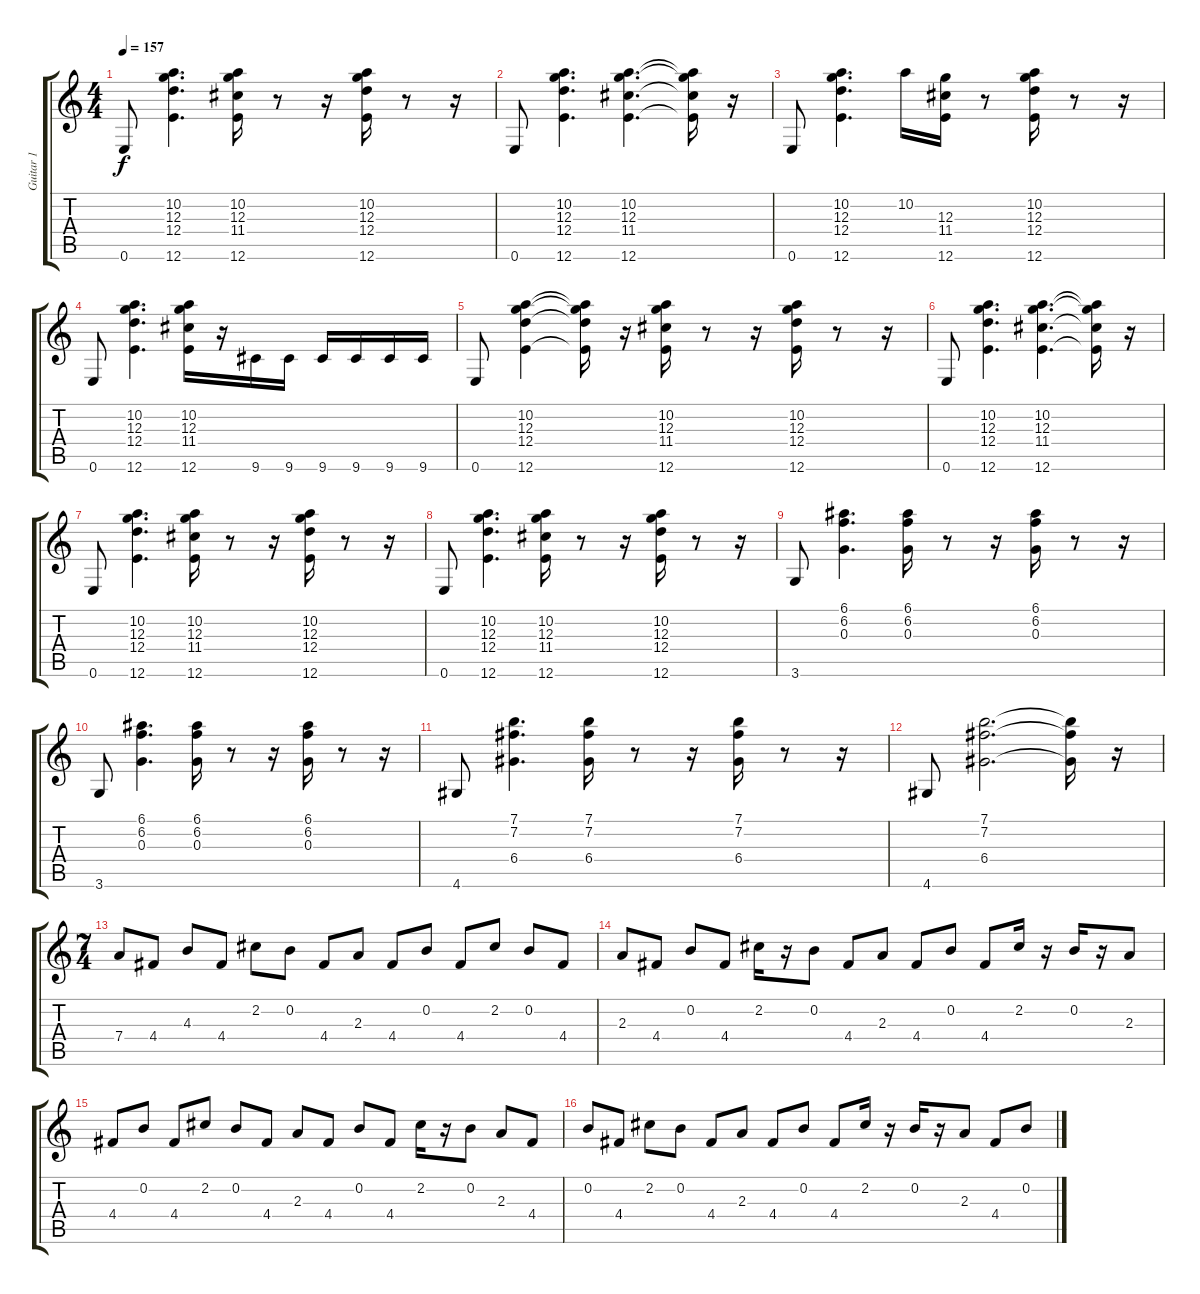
\track ("Guitar 1" "Guitar 1") {instrument electricguitarclean}
\staff {score tabs}
\tuning (E4 B3 G3 D3 A2 E2) {hide}
\ts (4 4)
\tempo 157
\clef g2
\ks c
0.6.8{dy f} (10.2 12.3 12.4 12.6).4{d} (10.2 12.3 11.4 12.6).16 r.8 r.16 (10.2 12.3 12.4 12.6).16 r.8 r.16 |
0.6.8 (10.2 12.3 12.4 12.6).4{d} (10.2 12.3 11.4 12.6).4{d} (10.2{t} 12.3{t} 11.4{t} 12.6{t}).16 r.16 |
0.6.8 (10.2 12.3 12.4 12.6).4{d} 10.2.16 (12.3 11.4 12.6).16 r.8 (10.2 12.3 12.4 12.6).16 r.8 r.16 |
0.6.8 (10.2 12.3 12.4 12.6).4{d} (10.2 12.3 11.4 12.6).16 r.16 9.6.16 9.6.16 9.6.16 9.6.16 9.6.16 9.6.16 |
0.6.8 (10.2 12.3 12.4 12.6).4 (10.2{t} 12.3{t} 12.4{t} 12.6{t}).16 r.16 (10.2 12.3 11.4 12.6).16 r.8 r.16 (10.2 12.3 12.4 12.6).16 r.8 r.16 |
0.6.8 (10.2 12.3 12.4 12.6).4{d} (10.2 12.3 11.4 12.6).4{d} (10.2{t} 12.3{t} 11.4{t} 12.6{t}).16 r.16 |
0.6.8 (10.2 12.3 12.4 12.6).4{d} (10.2 12.3 11.4 12.6).16 r.8 r.16 (10.2 12.3 12.4 12.6).16 r.8 r.16 |
0.6.8 (10.2 12.3 12.4 12.6).4{d} (10.2 12.3 11.4 12.6).16 r.8 r.16 (10.2 12.3 12.4 12.6).16 r.8 r.16 |
3.6.8 (6.1 6.2 0.3).4{d} (6.1 6.2 0.3).16 r.8 r.16 (6.1 6.2 0.3).16 r.8 r.16 |
3.6.8 (6.1 6.2 0.3).4{d} (6.1 6.2 0.3).16 r.8 r.16 (6.1 6.2 0.3).16 r.8 r.16 |
4.6.8 (7.1 7.2 6.4).4{d} (7.1 7.2 6.4).16 r.8 r.16 (7.1 7.2 6.4).16 r.8 r.16 |
4.6.8 (7.1 7.2 6.4).2{d} (7.1{t} 7.2{t} 6.4{t}).16 r.16 |
\ts (7 4)
7.4.8 4.4.8 4.3.8 4.4.8 2.2.8 0.2.8 4.4.8 2.3.8 4.4.8 0.2.8 4.4.8 2.2.8 0.2.8 4.4.8 |
2.3.8 4.4.8 0.2.8 4.4.8 2.2.16 r.16 0.2.8 4.4.8 2.3.8 4.4.8 0.2.8 4.4.8 2.2.16 r.16 0.2.16 r.16 2.3.8 |
4.4.8 0.2.8 4.4.8 2.2.8 0.2.8 4.4.8 2.3.8 4.4.8 0.2.8 4.4.8 2.2.16 r.16 0.2.8 2.3.8 4.4.8 |
0.2.8 4.4.8 2.2.8 0.2.8 4.4.8 2.3.8 4.4.8 0.2.8 4.4.8 2.2.16 r.16 0.2.16 r.16 2.3.8 4.4.8 0.2.8
